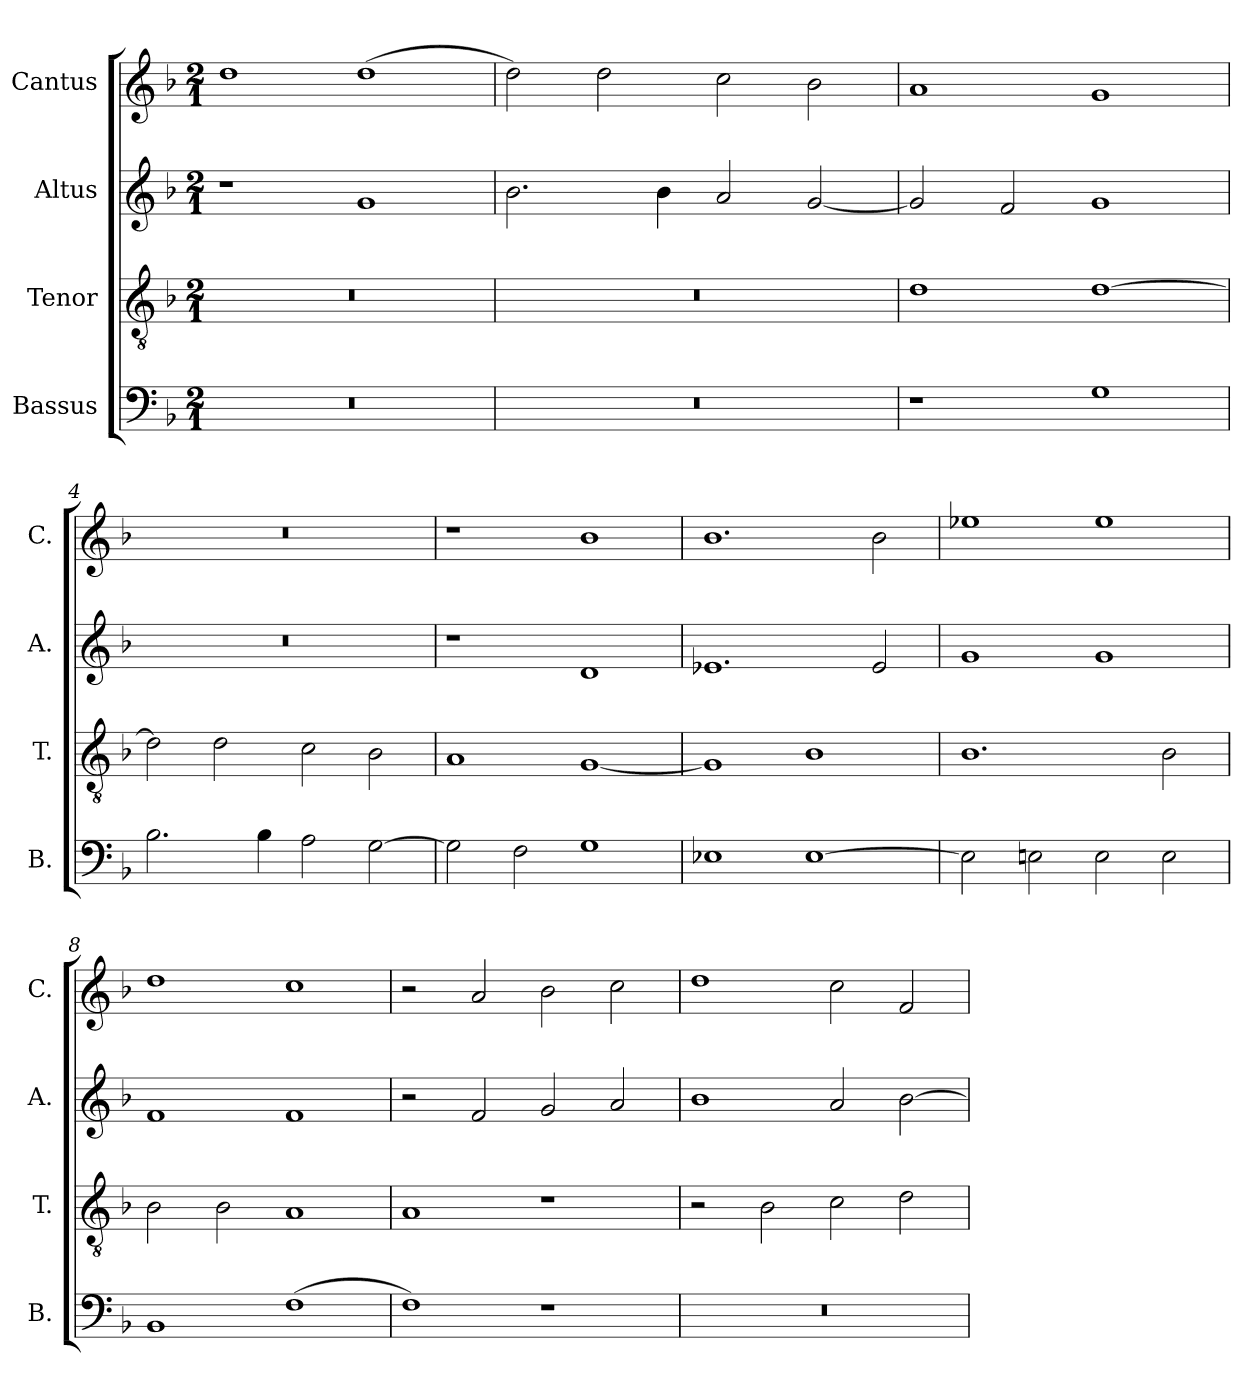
**kern	**kern	**kern	**kern
*part4	*part3	*part2	*part1
*staff4	*staff3	*staff2	*staff1
*I"Bassus	*I"Tenor	*I"Altus	*I"Cantus
*I'B.	*I'T.	*I'A.	*I'C.
*clefF4	*clefGv2	*clefG2	*clefG2
*k[b-]	*k[b-]	*k[b-]	*k[b-]
*M2/1	*M2/1	*M2/1	*M2/1
*MM320	*MM320	*MM320	*MM320
=1	=1	=1	=1
0r	0r	1r	1dd
.	.	1g	(>1dd
=2	=2	=2	=2
0r	0r	2.b-\	2dd\)
.	.	.	2dd\
.	.	4b-\	.
.	.	2a/	2cc\
.	.	[2g/	2b-\
=3	=3	=3	=3
1r	1d	2g/]	1a
.	.	2f/	.
1G	[1d	1g	1g
=4	=4	=4	=4
2.B-\	2d\]	0r	0r
.	2d\	.	.
4B-\	.	.	.
2A\	2c\	.	.
[2G\	2B-\	.	.
=5	=5	=5	=5
2G\]	1A	1r	1r
2F\	.	.	.
1G	[1G	1d	1b-
=6	=6	=6	=6
1E-X	1G]	1.e-X	1.b-
[1E-	1B-	.	.
.	.	2e-/	2b-\
=7	=7	=7	=7
2E-\]	1.B-	1g	1ee-X
2En\	.	.	.
2E\	.	1g	1ee-
2E\	2B-\	.	.
!!LO:LB:g=z
=8	=8	=8	=8
1BB-	2B-\	1f	1dd
.	2B-\	.	.
(>1F	1A	1f	1cc
=9	=9	=9	=9
1F)	1A	2r	2r
.	.	2f/	2a/
1r	1r	2g/	2b-\
.	.	2a/	2cc\
=10	=10	=10	=10
0r	2r	1b-	1dd
.	2B-\	.	.
.	2c\	2a/	2cc\
.	2d\	[2b-\	2f/
=	=	=	=
*-	*-	*-	*-
